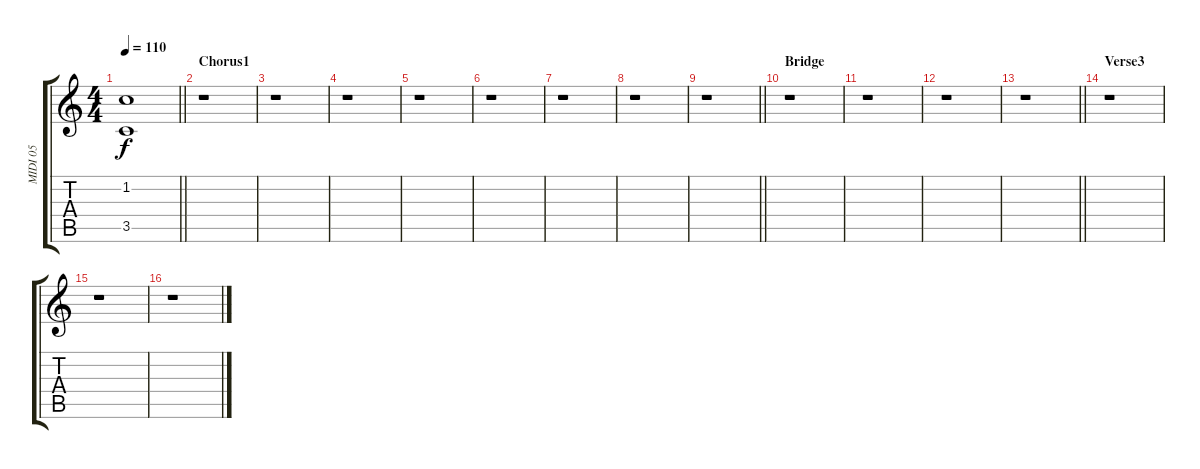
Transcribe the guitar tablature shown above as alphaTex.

\track ("MIDI 05" "MIDI 05") {instrument acousticguitarsteel}
\staff {score tabs}
\tuning (E4 B3 G3 D3 A2 E2) {hide}
\ts (4 4)
\tempo 110
\clef g2
\barLineRight lightlight
\ks c
(1.2{t} 3.5{t}).1{dy f} |
\section ("" "Chorus1")
r.1 |
r.1 |
r.1 |
r.1 |
r.1 |
r.1 |
r.1 |
\barLineRight lightlight
r.1 |
\section ("" "Bridge")
r.1 |
r.1 |
r.1 |
\barLineRight lightlight
r.1 |
\section ("" "Verse3")
r.1 |
r.1 |
r.1
